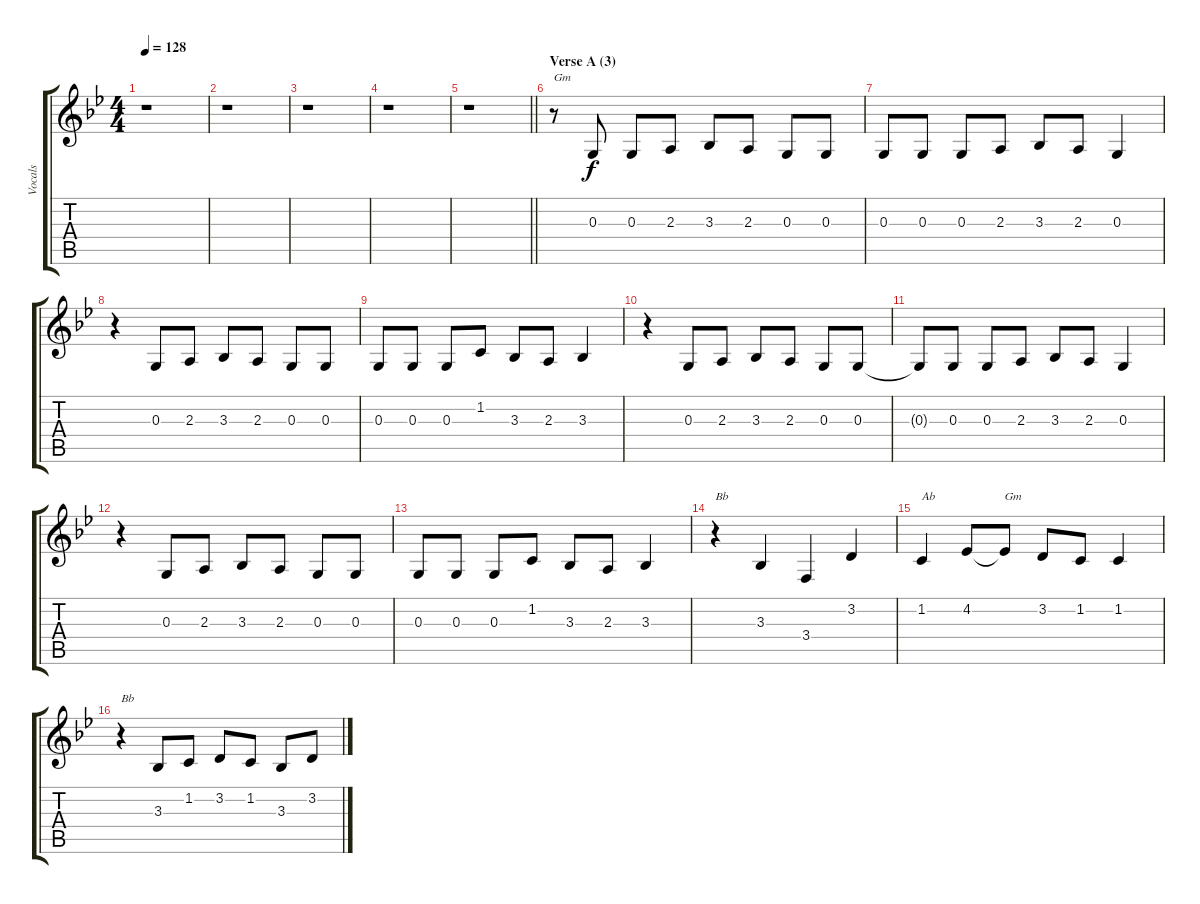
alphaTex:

\track ("Vocals" "Vocals") {instrument sopranosax}
\staff {score tabs}
\tuning (E4 B3 G3 D3 A2 E2) {hide}
\ts (4 4)
\tempo 128
\clef g2
\ks gminor
r.1{dy f} |
r.1 |
r.1 |
r.1 |
\barLineRight lightlight
r.1 |
\section ("" "Verse A (3)")
r.8{txt "Gm"} 0.3.8 0.3.8 2.3.8 3.3.8 2.3.8 0.3.8 0.3.8 |
0.3.8 0.3.8 0.3.8 2.3.8 3.3.8 2.3.8 0.3.4 |
r.4 0.3.8 2.3.8 3.3.8 2.3.8 0.3.8 0.3.8 |
0.3.8 0.3.8 0.3.8 1.2.8 3.3.8 2.3.8 3.3.4 |
r.4 0.3.8 2.3.8 3.3.8 2.3.8 0.3.8 0.3.8 |
0.3{t}.8 0.3.8 0.3.8 2.3.8 3.3.8 2.3.8 0.3.4 |
r.4 0.3.8 2.3.8 3.3.8 2.3.8 0.3.8 0.3.8 |
0.3.8 0.3.8 0.3.8 1.2.8 3.3.8 2.3.8 3.3.4 |
r.4{txt "Bb"} 3.3.4 3.4.4 3.2.4 |
1.2.4{txt "Ab"} 4.2.8 4.2{t}.8{txt "Gm"} 3.2.8 1.2.8 1.2.4 |
r.4{txt "Bb"} 3.3.8 1.2.8 3.2.8 1.2.8 3.3.8 3.2.8
